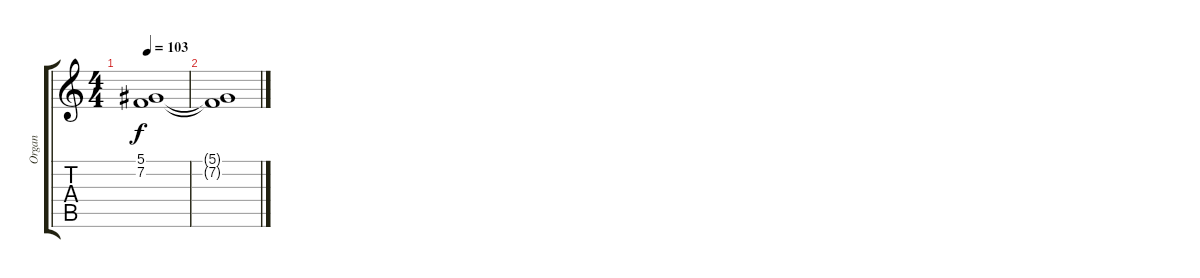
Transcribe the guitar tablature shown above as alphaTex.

\track ("Organ" "Organ") {instrument churchorgan}
\staff {score tabs}
\tuning (Eb4 Bb3 Gb3 Db3 Ab2 Eb2) {hide}
\ts (4 4)
\tempo 103
\clef g2
\ks c
(5.1{t} 7.2{t}).1{dy f} |
(5.1{t} 7.2{t}).1
